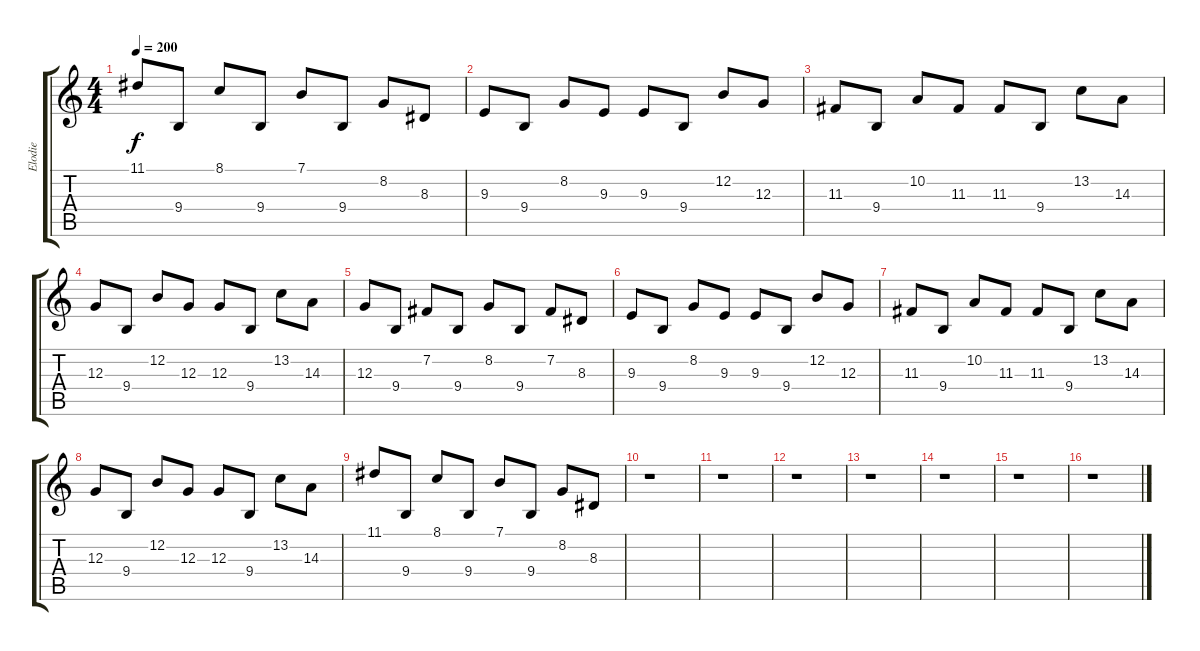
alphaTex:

\track ("Elodie" "Elodie") {instrument musicbox}
\staff {score tabs}
\tuning (E4 B3 G3 D3 A2 E2) {hide}
\ts (4 4)
\tempo 200
\clef g2
\ks c
11.1.8{dy f} 9.4.8 8.1.8 9.4.8 7.1.8 9.4.8 8.2.8 8.3.8 |
9.3.8 9.4.8 8.2.8 9.3.8 9.3.8 9.4.8 12.2.8 12.3.8 |
11.3.8 9.4.8 10.2.8 11.3.8 11.3.8 9.4.8 13.2.8 14.3.8 |
12.3.8 9.4.8 12.2.8 12.3.8 12.3.8 9.4.8 13.2.8 14.3.8 |
12.3.8 9.4.8 7.2.8 9.4.8 8.2.8 9.4.8 7.2.8 8.3.8 |
9.3.8 9.4.8 8.2.8 9.3.8 9.3.8 9.4.8 12.2.8 12.3.8 |
11.3.8 9.4.8 10.2.8 11.3.8 11.3.8 9.4.8 13.2.8 14.3.8 |
12.3.8 9.4.8 12.2.8 12.3.8 12.3.8 9.4.8 13.2.8 14.3.8 |
11.1.8 9.4.8 8.1.8 9.4.8 7.1.8 9.4.8 8.2.8 8.3.8 |
r.1 |
r.1 |
r.1 |
r.1 |
r.1 |
r.1 |
r.1
